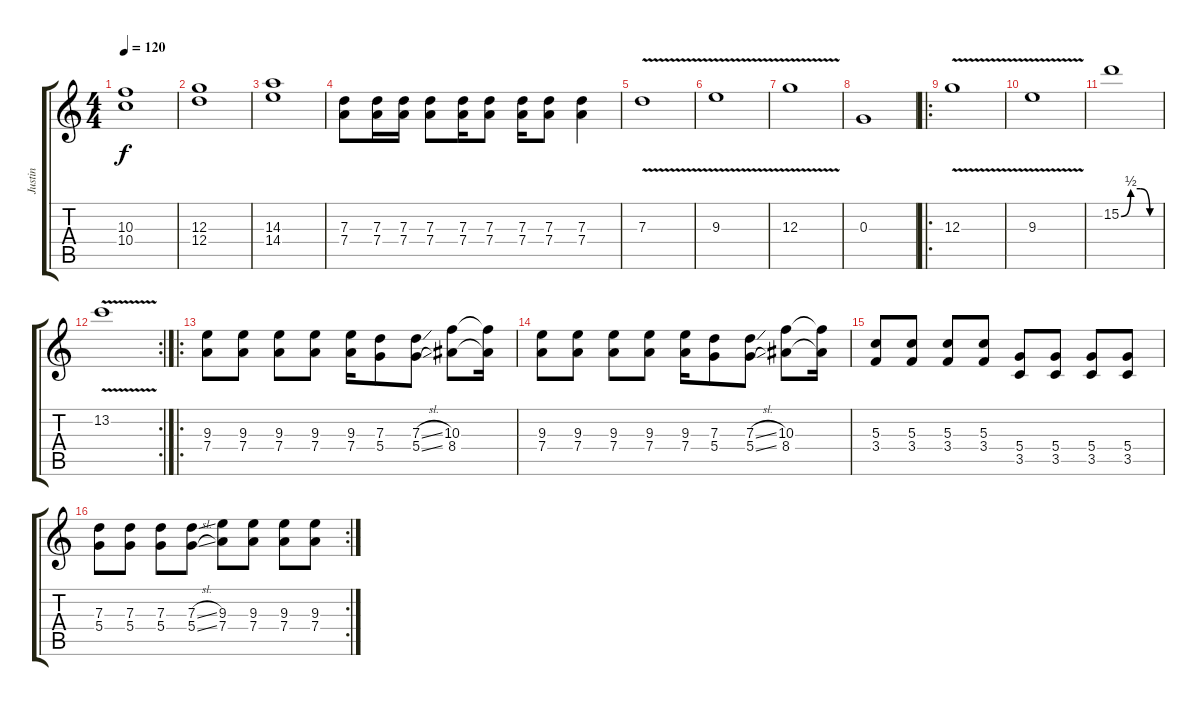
\track ("Justin" "Justin") {instrument overdrivenguitar}
\staff {score tabs}
\tuning (E4 B3 G3 D3 A2 E2) {hide}
\ts (4 4)
\tempo 120
\clef g2
\ks c
(10.3 10.4).1{dy f} |
(12.3 12.4).1 |
(14.3 14.4).1 |
(7.3 7.4).8 (7.3 7.4).16 (7.3 7.4).16 (7.3 7.4).8 (7.3 7.4).16 (7.3 7.4).8 (7.3 7.4).16 (7.3 7.4).8 (7.3 7.4).4 |
7.3{v}.1 |
9.3{v}.1 |
12.3{v}.1 |
0.3.1 |
\ro
12.3{v}.1 |
9.3{v}.1 |
15.2{be (custom 0 0 15 2 30 2 45 0 60 0)}.1 |
\rc 2
13.2{v}.1 |
\ro
(9.3 7.4).8 (9.3 7.4).8 (9.3 7.4).8 (9.3 7.4).8 (9.3 7.4).16 (7.3 5.4).8 (7.3{sl} 5.4{sl}).8 (10.3 8.4).8 (10.3{t} 8.4{t}).16 |
(9.3 7.4).8 (9.3 7.4).8 (9.3 7.4).8 (9.3 7.4).8 (9.3 7.4).16 (7.3 5.4).8 (7.3{sl} 5.4{sl}).8 (10.3 8.4).8 (10.3{t} 8.4{t}).16 |
(5.3 3.4).8 (5.3 3.4).8 (5.3 3.4).8 (5.3 3.4).8 (5.4 3.5).8 (5.4 3.5).8 (5.4 3.5).8 (5.4 3.5).8 |
\rc 2
(7.3 5.4).8 (7.3 5.4).8 (7.3 5.4).8 (7.3{sl} 5.4{sl}).8 (9.3 7.4).8 (9.3 7.4).8 (9.3 7.4).8 (9.3 7.4).8
